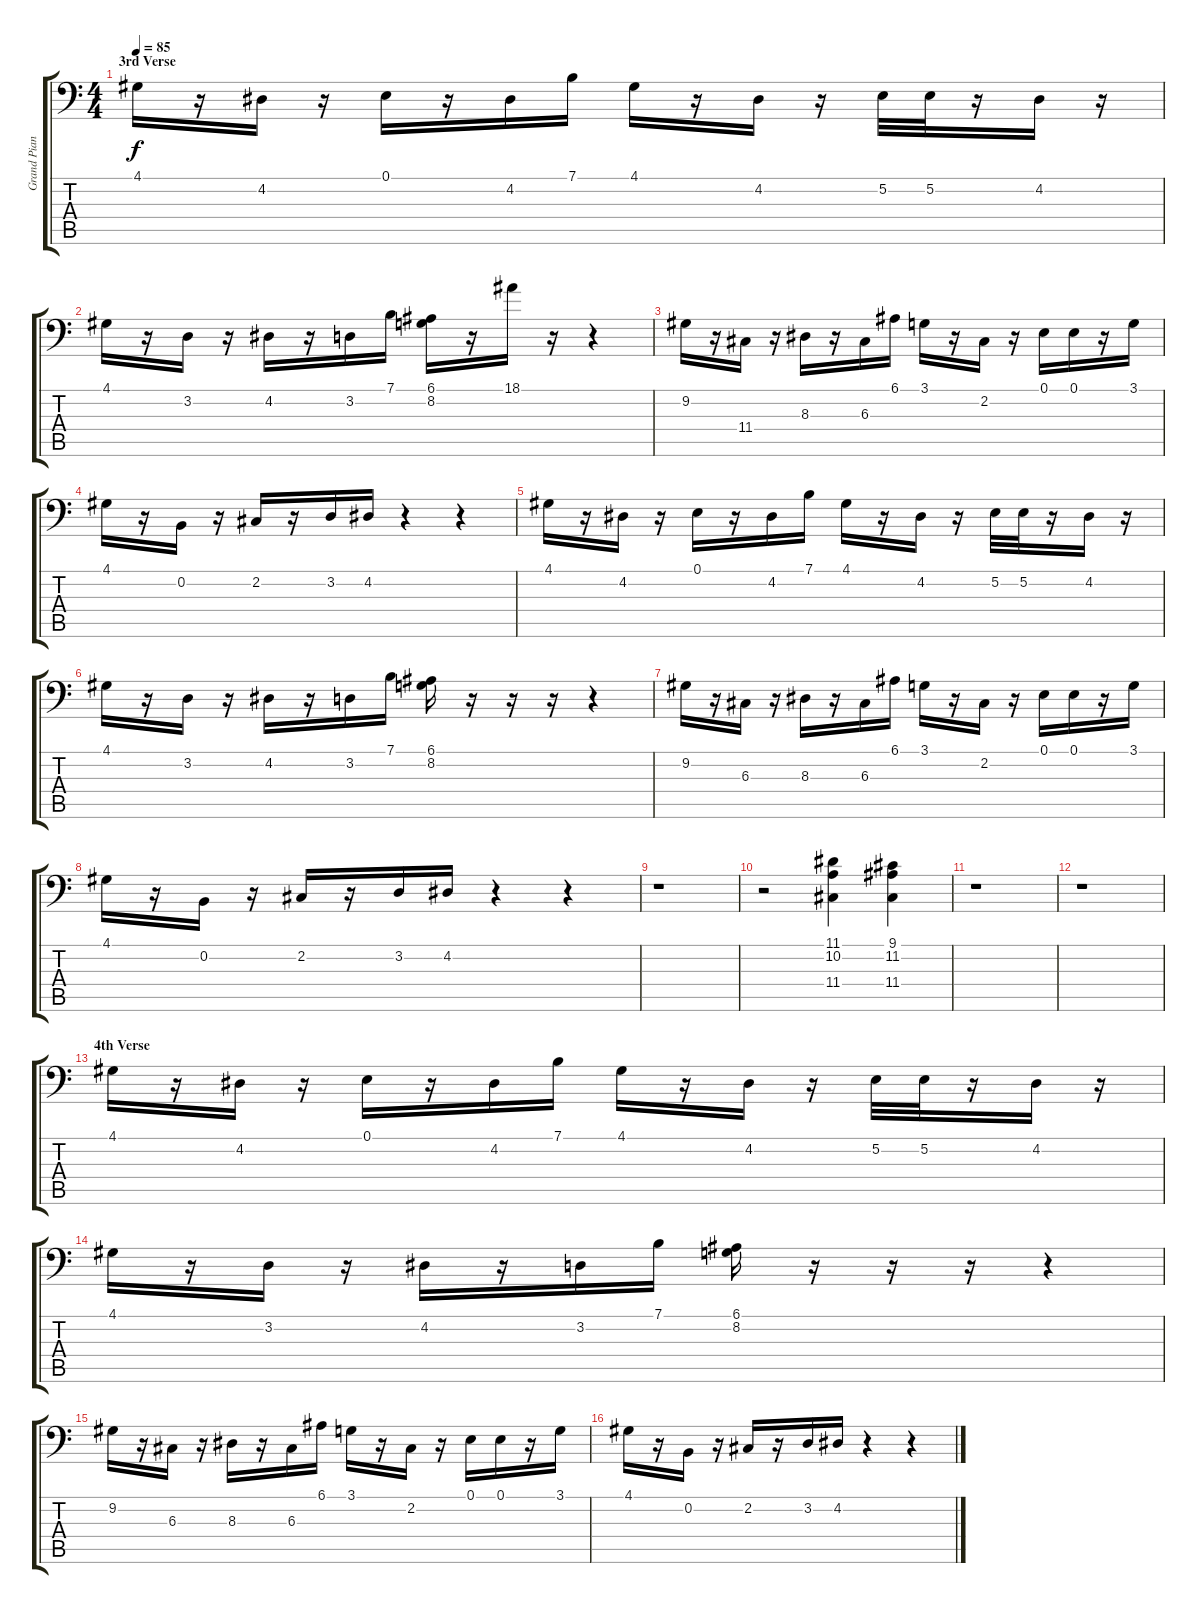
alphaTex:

\track ("Grand Piano (L. Hand)" "Grand Pian") {instrument acousticgrandpiano}
\staff {score tabs}
\tuning (E3 B2 G2 D2 A1 D1) {hide}
\ts (4 4)
\section ("" "3rd Verse")
\tempo 85
\clef f4
\ks c
4.1.16{dy f} r.16 4.2.16 r.16 0.1.16 r.16 4.2.16 7.1.16 4.1.16 r.16 4.2.16 r.16 5.2.32 5.2.32 r.16 4.2.16 r.16 |
4.1.16 r.16 3.2.16 r.16 4.2.16 r.16 3.2.16 7.1.16 (6.1 8.2).16 r.16 18.1.16 r.16 r.4 |
9.2.16 r.16 11.4.16 r.16 8.3.16 r.16 6.3.16 6.1.16 3.1.16 r.16 2.2.16 r.16 0.1.16 0.1.16 r.16 3.1.16 |
4.1.16 r.16 0.2.16 r.16 2.2.16 r.16 3.2.16 4.2.16 r.4 r.4 |
4.1.16 r.16 4.2.16 r.16 0.1.16 r.16 4.2.16 7.1.16 4.1.16 r.16 4.2.16 r.16 5.2.32 5.2.32 r.16 4.2.16 r.16 |
4.1.16 r.16 3.2.16 r.16 4.2.16 r.16 3.2.16 7.1.16 (6.1 8.2).16 r.16 r.16 r.16 r.4 |
9.2.16 r.16 6.3.16 r.16 8.3.16 r.16 6.3.16 6.1.16 3.1.16 r.16 2.2.16 r.16 0.1.16 0.1.16 r.16 3.1.16 |
4.1.16 r.16 0.2.16 r.16 2.2.16 r.16 3.2.16 4.2.16 r.4 r.4 |
r.1 |
r.2 (11.1 10.2 11.4).4 (9.1 11.2 11.4).4 |
r.1 |
r.1 |
\section ("" "4th Verse")
4.1.16 r.16 4.2.16 r.16 0.1.16 r.16 4.2.16 7.1.16 4.1.16 r.16 4.2.16 r.16 5.2.32 5.2.32 r.16 4.2.16 r.16 |
4.1.16 r.16 3.2.16 r.16 4.2.16 r.16 3.2.16 7.1.16 (6.1 8.2).16 r.16 r.16 r.16 r.4 |
9.2.16 r.16 6.3.16 r.16 8.3.16 r.16 6.3.16 6.1.16 3.1.16 r.16 2.2.16 r.16 0.1.16 0.1.16 r.16 3.1.16 |
4.1.16 r.16 0.2.16 r.16 2.2.16 r.16 3.2.16 4.2.16 r.4 r.4
